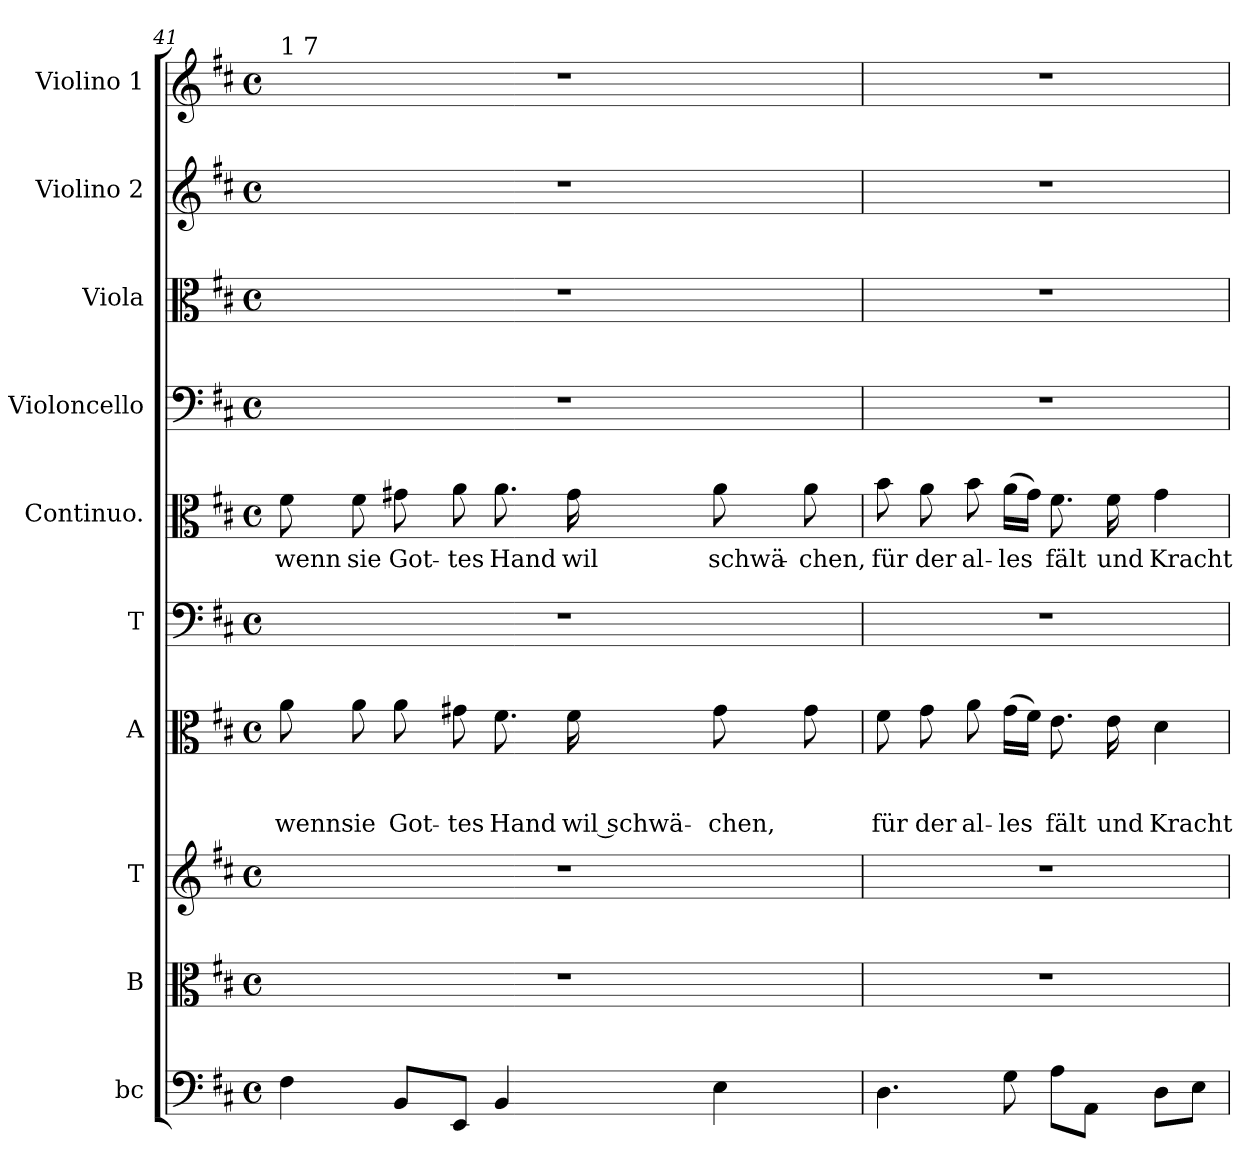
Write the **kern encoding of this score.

**kern	**kern	**kern	**kern	**text	**text	**text	**kern	**kern	**text	**kern	**kern	**kern	**kern
*part10	*part9	*part8	*part7	*part7	*part7	*part7	*part6	*part5	*part5	*part4	*part3	*part2	*part1
*staff10	*staff9	*staff8	*staff7	*staff7	*staff7	*staff7	*staff6	*staff5	*staff5	*staff4	*staff3	*staff2	*staff1
*I"bc	*I"B	*I"T	*I"A	*	*	*	*I"T	*I"Continuo.	*	*I"Violoncello	*I"Viola	*I"Violino 2	*I"Violino 1
*I'bc	*I'B	*I'T	*I'A	*	*	*	*	*I'C	*	*I'vlc	*I'vla	*I'vl2	*I'vl1
!!LO:LB:g=z
*clefF4	*clefC3	*clefG2	*clefC3	*	*	*	*clefF4	*clefC3	*	*clefF4	*clefC3	*clefG2	*clefG2
*k[f#c#]	*k[f#c#]	*k[f#c#]	*k[f#c#]	*	*	*	*k[f#c#]	*k[f#c#]	*	*k[f#c#]	*k[f#c#]	*k[f#c#]	*k[f#c#]
*D:	*D:	*D:	*D:	*	*	*	*D:	*D:	*	*D:	*D:	*D:	*D:
*M4/4	*M4/4	*M4/4	*M4/4	*	*	*	*M4/4	*M4/4	*	*M4/4	*M4/4	*M4/4	*M4/4
*met(c)	*met(c)	*met(c)	*met(c)	*	*	*	*met(c)	*met(c)	*	*met(c)	*met(c)	*met(c)	*met(c)
=41	=41	=41	=41	=41	=41	=41	=41	=41	=41	=41	=41	=41	=41
!	!	!	!	!	!	!	!	!	!	!	!	!	!LO:TX:a:t=1 7
!	!	!	!	!	!	!LO:LY:b	!	!	!LO:LY:b	!	!	!	!
4F#>\	1r	1r	8a\	.	.	wennsie	1r	8f#\	wenn	1r	1r	1r	1r
!	!	!	!	!	!	!	!	!	!LO:LY:b	!	!	!	!
.	.	.	8a\	.	.	.	.	8f#\	sie	.	.	.	.
!	!	!	!	!	!	!LO:LY:b	!	!	!LO:LY:b	!	!	!	!
8BB/L	.	.	8a\	.	.	Got-	.	8g#X\	Got-	.	.	.	.
!	!	!	!	!	!	!LO:LY:b:rj	!	!	!LO:LY:b:rj	!	!	!	!
8EE/J	.	.	8g#X\	.	.	-tes	.	8a\	-tes	.	.	.	.
!	!	!	!	!	!	!LO:LY:b	!	!	!LO:LY:b	!	!	!	!
4BB</	.	.	8.f#\	.	.	Hand	.	8.a\	Hand	.	.	.	.
!	!	!	!	!	!	!LO:LY:b	!	!	!LO:LY:b	!	!	!	!
.	.	.	16f#\	.	.	wil schwä-	.	16g#\	wil	.	.	.	.
!	!	!	!	!	!	!LO:LY:b:rj	!	!	!LO:LY:b	!	!	!	!
4E\	.	.	8g#\	.	.	-chen,	.	8a\	schwä-	.	.	.	.
!	!	!	!	!	!	!	!	!	!LO:LY:b:rj	!	!	!	!
.	.	.	8g#\	.	.	.	.	8a\	-chen,	.	.	.	.
=42	=42	=42	=42	=42	=42	=42	=42	=42	=42	=42	=42	=42	=42
!	!	!	!	!	!	!LO:LY:b	!	!	!LO:LY:b	!	!	!	!
4.D\	1r	1r	8f#\	.	.	für	1r	8b\	für	1r	1r	1r	1r
!	!	!	!	!	!	!LO:LY:b	!	!	!LO:LY:b	!	!	!	!
.	.	.	8g\	.	.	der	.	8a\	der	.	.	.	.
!	!	!	!	!	!	!LO:LY:b	!	!	!LO:LY:b	!	!	!	!
.	.	.	8a\	.	.	al-	.	8b\	al-	.	.	.	.
!	!	!	!	!	!	!LO:LY:b	!	!	!LO:LY:b:rj	!	!	!	!
8G>\	.	.	(>16g\LL	.	.	-les	.	(>16a\LL	-les	.	.	.	.
.	.	.	16f#\JJ)	.	.	.	.	16g\JJ)	.	.	.	.	.
!	!	!	!	!	!	!LO:LY:b	!	!	!LO:LY:b	!	!	!	!
8A>\L	.	.	8.e\	.	.	fält	.	8.f#\	fält	.	.	.	.
8AA\J	.	.	.	.	.	.	.	.	.	.	.	.	.
!	!	!	!	!	!	!LO:LY:b	!	!	!LO:LY:b	!	!	!	!
.	.	.	16e\	.	.	und	.	16f#\	und	.	.	.	.
!	!	!	!	!	!	!LO:LY:b	!	!	!LO:LY:b	!	!	!	!
8D\L	.	.	4d\	.	.	Kracht	.	4g\	Kracht	.	.	.	.
8E\J	.	.	.	.	.	.	.	.	.	.	.	.	.
=	=	=	=	=	=	=	=	=	=	=	=	=	=
*-	*-	*-	*-	*-	*-	*-	*-	*-	*-	*-	*-	*-	*-
